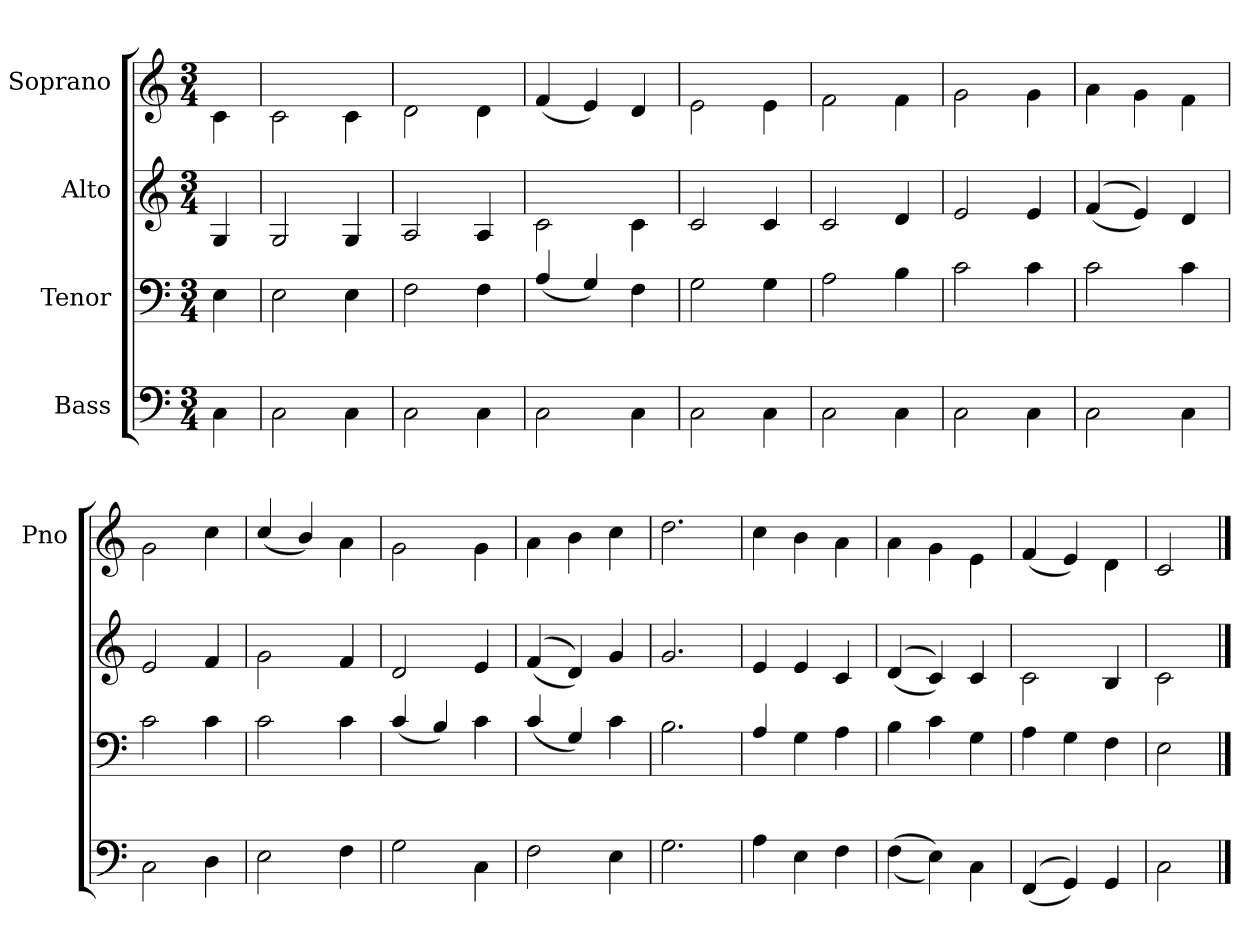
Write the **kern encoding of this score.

**kern	**kern	**kern	**kern
*part4	*part3	*part2	*part1
*staff4	*staff3	*staff2	*staff1
*I"Bass	*I"Tenor	*I"Alto	*I"Soprano
*	*	*	*I'Pno
*clefF4	*clefF4	*clefG2	*clefG2
*k[]	*k[]	*k[]	*k[]
*M3/4	*M3/4	*M3/4	*M3/4
=	=	=	=
4C\	4E\	4G/	4c\
=	=	=	=
2C\	2E\	2G/	2c\
4C\	4E\	4G/	4c\
=	=	=	=
2C\	2F\	2A/	2d\
4C\	4F\	4A/	4d\
=	=	=	=
2C\	(>4A/	2c\	(>4f/
.	4G/)	.	4e/)
4C\	4F\	4c\	4d/
=	=	=	=
2C\	2G\	2c/	2e\
4C\	4G\	4c/	4e\
=	=	=	=
2C\	2A\	2c/	2f\
4C\	4B\	4d/	4f\
=	=	=	=
2C\	2c\	2e/	2g\
4C\	4c\	4e/	4g\
=	=	=	=
2C\	2c\	(>(<4f/	4a\
.	.	4e/))	4g\
4C\	4c\	4d/	4f\
=	=	=	=
2C\	2c\	2e/	2g\
4D\	4c\	4f/	4cc\
=	=	=	=
2E\	2c\	2g\	(>4cc/
.	.	.	4b/)
4F\	4c\	4f/	4a\
=	=	=	=
2G\	(>4c/	2d/	2g\
.	4B/)	.	.
4C\	4c\	4e/	4g\
=	=	=	=
2F\	(>4c/	(>(<4f/	4a\
.	4G/)	4d/))	4b\
4E\	4c\	4g/	4cc\
=	=	=	=
2.G\	2.B\	2.g/	2.dd\
=	=	=	=
4A\	4A/	4e/	4cc\
4E\	4G\	4e/	4b\
4F\	4A\	4c/	4a\
=	=	=	=
(<(>4F\	4B\	(>(<4d/	4a\
4E\))	4c\	4c/))	4g\
4C\	4G\	4c/	4e\
=	=	=	=
(>(<4FF/	4A\	2c\	(>4f/
4GG/))	4G\	.	4e/)
4GG/	4F\	4B/	4d\
=	=	=	=
2C\	2E\	2c\	2c/
==	==	==	==
*-	*-	*-	*-
